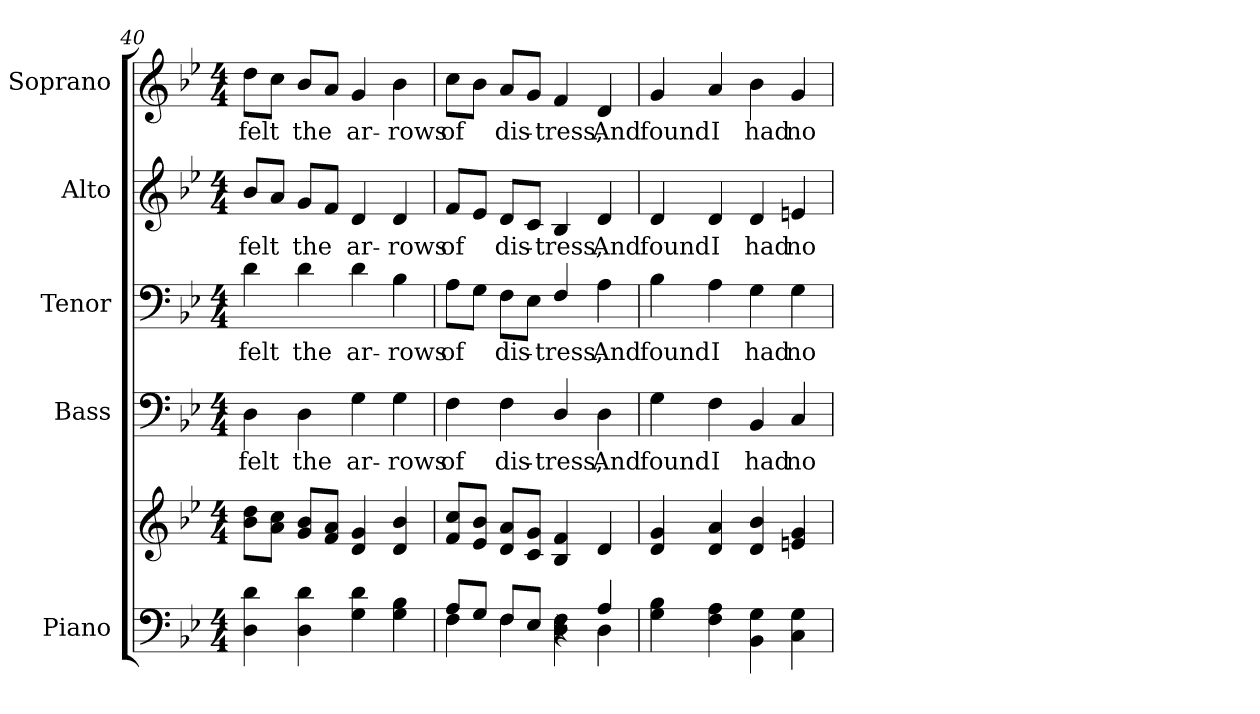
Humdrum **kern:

**kern	**kern	**kern	**text	**kern	**text	**kern	**text	**kern	**text
*part5	*part5	*part4	*part4	*part3	*part3	*part2	*part2	*part1	*part1
*staff6	*staff5	*staff4	*staff4	*staff3	*staff3	*staff2	*staff2	*staff1	*staff1
*I"Piano	*	*I"Bass	*	*I"Tenor	*	*I"Alto	*	*I"Soprano	*
*I'Pno.	*	*I'B.	*	*I'T.	*	*I'A.	*	*I'S.	*
!!LO:PB:g=z
*clefF4	*clefG2	*clefF4	*	*clefF4	*	*clefG2	*	*clefG2	*
*k[b-e-]	*k[b-e-]	*k[b-e-]	*	*k[b-e-]	*	*k[b-e-]	*	*k[b-e-]	*
*B-:	*B-:	*B-:	*	*B-:	*	*B-:	*	*B-:	*
*M4/4	*M4/4	*M4/4	*	*M4/4	*	*M4/4	*	*M4/4	*
=40	=40	=40	=40	=40	=40	=40	=40	=40	=40
!	!	!	!LO:LY:b:color=#000000	!	!	!	!	!	!
!	!	!	!	!	!LO:LY:b:color=#000000	!	!	!	!
!	!	!	!	!	!	!	!LO:LY:b:color=#000000	!	!
!	!	!	!	!	!	!	!	!	!LO:LY:b:color=#000000
4Di\ 4di	8b-i\ 8ddiL	4Di\	felt	4di\	felt	8b-i/L	felt	8ddi\L	felt
.	8ai\ 8cciJ	.	.	.	.	8ai/J	.	8cci\J	.
!	!	!	!LO:LY:b:color=#000000	!	!	!	!	!	!
!	!	!	!	!	!LO:LY:b:color=#000000	!	!	!	!
!	!	!	!	!	!	!	!LO:LY:b:color=#000000	!	!
!	!	!	!	!	!	!	!	!	!LO:LY:b:color=#000000
4Di\ 4di	8gi/ 8b-iL	4Di\	the	4di\	the	8gi/L	the	8b-i/L	the
.	8fi/ 8aiJ	.	.	.	.	8fi/J	.	8ai/J	.
!	!	!	!LO:LY:b:color=#000000	!	!	!	!	!	!
!	!	!	!	!	!LO:LY:b:color=#000000	!	!	!	!
!	!	!	!	!	!	!	!LO:LY:b:color=#000000	!	!
!	!	!	!	!	!	!	!	!	!LO:LY:b:color=#000000
4Gi\ 4di	4di/ 4gi	4Gi\	ar-	4di\	ar-	4di/	ar-	4gi/	ar-
!	!	!	!LO:LY:b:color=#000000	!	!	!	!	!	!
!	!	!	!	!	!LO:LY:b:color=#000000	!	!	!	!
!	!	!	!	!	!	!	!LO:LY:b:color=#000000	!	!
!	!	!	!	!	!	!	!	!	!LO:LY:b:color=#000000
4Gi\ 4B-i	4di/ 4b-i	4Gi\	-rows	4B-i\	-rows	4di/	-rows	4b-i\	-rows
=41	=41	=41	=41	=41	=41	=41	=41	=41	=41
*^	*	*	*	*	*	*	*	*	*
*	*^	*	*	*	*	*	*	*	*	*
!	!	!	!	!	!LO:LY:b:color=#000000	!	!	!	!	!	!
!	!	!	!	!	!	!	!LO:LY:b:color=#000000	!	!	!	!
!	!	!	!	!	!	!	!	!	!LO:LY:b:color=#000000	!	!
!	!	!	!	!	!	!	!	!	!	!	!LO:LY:b:color=#000000
8Ai/L	4Fi\	2ryy	8fi/ 8cciL	4Fi\	of	8Ai\L	of	8fi/L	of	8cci\L	of
8Gi/J	.	.	8e-i/ 8b-iJ	.	.	8Gi\J	.	8e-i/J	.	8b-i\J	.
!	!	!	!	!	!LO:LY:b:color=#000000	!	!	!	!	!	!
!	!	!	!	!	!	!	!LO:LY:b:color=#000000	!	!	!	!
!	!	!	!	!	!	!	!	!	!LO:LY:b:color=#000000	!	!
!	!	!	!	!	!	!	!	!	!	!	!LO:LY:b:color=#000000
8Fi/L	4Fi\	.	8di/ 8aiL	4Fi\	dis-	8Fi\L	dis-	8di/L	dis-	8ai/L	dis-
8E-i/J	.	.	8ci/ 8giJ	.	.	8E-i\J	.	8ci/J	.	8gi/J	.
!	!	!	!	!	!LO:LY:b:color=#000000	!	!	!	!	!	!
!	!	!	!	!	!	!	!LO:LY:b:color=#000000	!	!	!	!
!	!	!	!	!	!	!	!	!	!LO:LY:b:color=#000000	!	!
!	!	!	!	!	!	!	!	!	!	!	!LO:LY:b:color=#000000
4Di\ 4Fi	4r	2r	4B-i/ 4fi	4Di/	-tress,	4Fi/	-tress,	4B-i/	-tress,	4fi/	-tress,
!	!	!	!	!	!LO:LY:b:color=#000000	!	!	!	!	!	!
!	!	!	!	!	!	!	!LO:LY:b:color=#000000	!	!	!	!
!	!	!	!	!	!	!	!	!	!LO:LY:b:color=#000000	!	!
!	!	!	!	!	!	!	!	!	!	!	!LO:LY:b:color=#000000
4Ai/	4Di\	.	4di/	4Di\	And	4Ai\	And	4di/	And	4di/	And
*v	*v	*v	*	*	*	*	*	*	*	*	*
!!LO:PB:g=z
=42	=42	=42	=42	=42	=42	=42	=42	=42	=42
*^	*	*	*	*	*	*	*	*	*
!	!	!	!	!LO:LY:b:color=#000000	!	!	!	!	!	!
*v	*v	*	*	*	*	*	*	*	*	*
*^	*	*	*	*	*	*	*	*	*
!	!	!	!	!	!	!LO:LY:b:color=#000000	!	!	!	!
*v	*v	*	*	*	*	*	*	*	*	*
*^	*	*	*	*	*	*	*	*	*
!	!	!	!	!	!	!	!	!LO:LY:b:color=#000000	!	!
*v	*v	*	*	*	*	*	*	*	*	*
*^	*	*	*	*	*	*	*	*	*
!	!	!	!	!	!	!	!	!	!	!LO:LY:b:color=#000000
*v	*v	*	*	*	*	*	*	*	*	*
4Gi\ 4B-i	4di/ 4gi	4Gi\	found	4B-i\	found	4di/	found	4gi/	found
!	!	!	!LO:LY:b:color=#000000	!	!	!	!	!	!
!	!	!	!	!	!LO:LY:b:color=#000000	!	!	!	!
!	!	!	!	!	!	!	!LO:LY:b:color=#000000	!	!
!	!	!	!	!	!	!	!	!	!LO:LY:b:color=#000000
4Fi\ 4Ai	4di/ 4ai	4Fi\	I	4Ai\	I	4di/	I	4ai/	I
!	!	!	!LO:LY:b:color=#000000	!	!	!	!	!	!
!	!	!	!	!	!LO:LY:b:color=#000000	!	!	!	!
!	!	!	!	!	!	!	!LO:LY:b:color=#000000	!	!
!	!	!	!	!	!	!	!	!	!LO:LY:b:color=#000000
4BB-i\ 4Gi	4di/ 4b-i	4BB-i/	had	4Gi\	had	4di/	had	4b-i\	had
!	!	!	!LO:LY:b:color=#000000	!	!	!	!	!	!
!	!	!	!	!	!LO:LY:b:color=#000000	!	!	!	!
!	!	!	!	!	!	!	!LO:LY:b:color=#000000	!	!
!	!	!	!	!	!	!	!	!	!LO:LY:b:color=#000000
4Ci\ 4Gi	4eni/ 4gi	4Ci/	no	4Gi\	no	4eni/	no	4gi/	no
=	=	=	=	=	=	=	=	=	=
*-	*-	*-	*-	*-	*-	*-	*-	*-	*-
